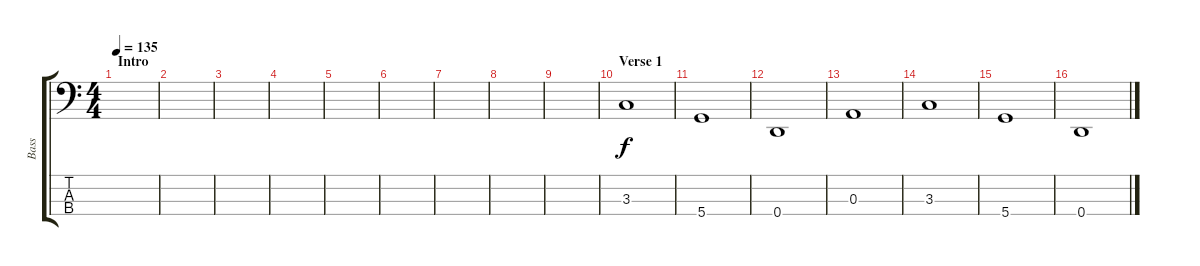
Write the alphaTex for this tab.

\track ("Bass" "Bass") {instrument acousticguitarnylon}
\staff {score tabs}
\tuning (G2 D2 A1 D1) {hide}
\ts (4 4)
\section ("" "Intro")
\tempo 135
\clef f4
\ks c
|
|
|
|
|
|
|
|
|
\section ("" "Verse 1")
3.3.1 |
5.4.1 |
0.4.1 |
0.3.1 |
3.3.1 |
5.4.1 |
0.4.1
